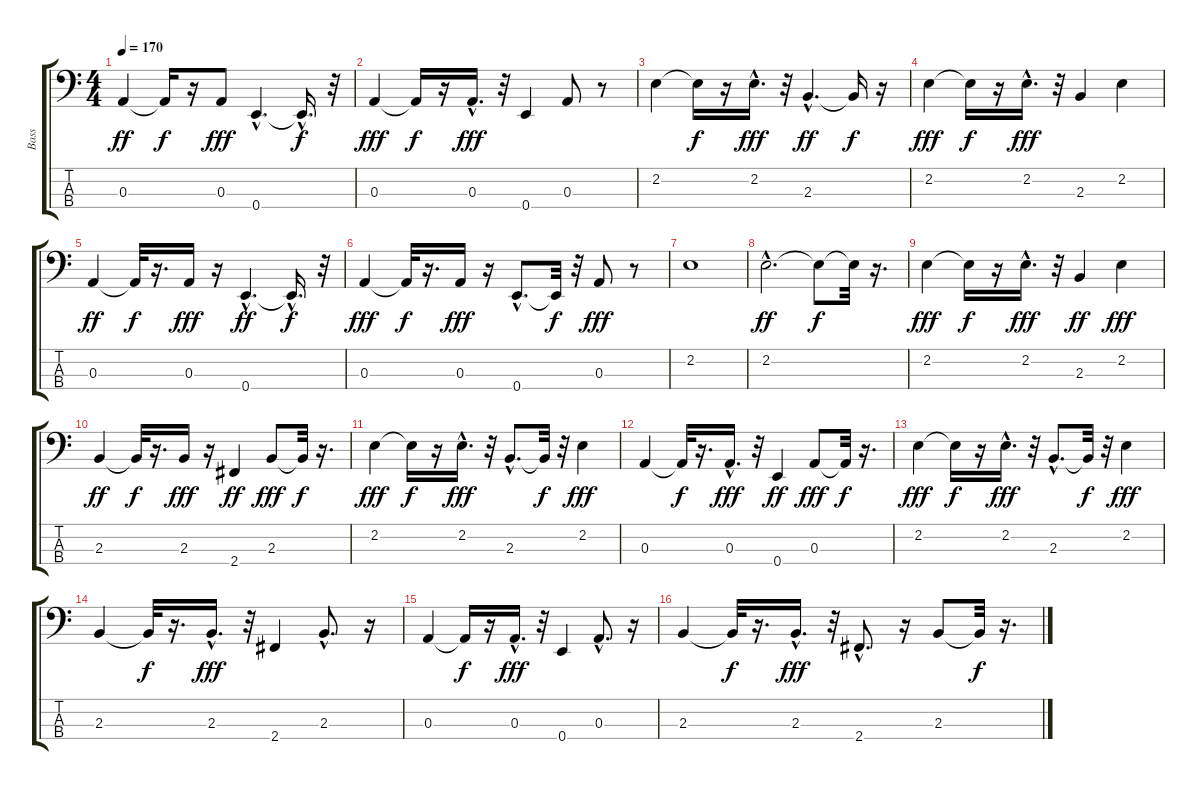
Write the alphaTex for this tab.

\track ("Bass" "Bass") {instrument electricbassfinger}
\staff {score tabs}
\tuning (G2 D2 A1 E1) {hide}
\ts (4 4)
\tempo 170
\clef f4
\ks c
0.3.4{dy ff} 0.3{t}.16{dy f} r.16 0.3.8{dy fff} 0.4{hac}.4{d} 0.4{hac t}.16{d dy f} r.32 |
0.3.4{dy fff} 0.3{t}.16{dy f} r.16 0.3{hac}.16{d dy fff} r.32 0.4.4 0.3.8 r.8 |
2.2.4 2.2{t}.16{dy f} r.16 2.2{hac}.16{d dy fff} r.32 2.3{hac}.4{d dy ff} 2.3{t}.16{dy f} r.16 |
2.2.4{dy fff} 2.2{t}.16{dy f} r.16 2.2{hac}.16{d dy fff} r.32 2.3.4 2.2.4 |
0.3.4{dy ff} 0.3{t}.32{dy f} r.16{d} 0.3.16{dy fff} r.16 0.4{hac}.4{d dy ff} 0.4{hac t}.16{d dy f} r.32 |
0.3.4{dy fff} 0.3{t}.32{dy f} r.16{d} 0.3.16{dy fff} r.16 0.4{hac}.8{d} 0.4{t}.32{dy f} r.32 0.3.8{dy fff} r.8 |
2.2.1 |
2.2{hac}.2{d dy ff} 2.2{t}.8{dy f} 2.2{t}.32 r.16{d} |
2.2.4{dy fff} 2.2{t}.16{dy f} r.16 2.2{hac}.16{d dy fff} r.32 2.3.4{dy ff} 2.2.4{dy fff} |
2.3.4{dy ff} 2.3{t}.32{dy f} r.16{d} 2.3.16{dy fff} r.16 2.4.4{dy ff} 2.3.8{dy fff} 2.3{t}.32{dy f} r.16{d} |
2.2.4{dy fff} 2.2{t}.16{dy f} r.16 2.2{hac}.16{d dy fff} r.32 2.3{hac}.8{d} 2.3{t}.32{dy f} r.32 2.2.4{dy fff} |
0.3.4 0.3{t}.32{dy f} r.16{d} 0.3{hac}.16{d dy fff} r.32 0.4.4{dy ff} 0.3.8{dy fff} 0.3{t}.32{dy f} r.16{d} |
2.2.4{dy fff} 2.2{t}.16{dy f} r.16 2.2{hac}.16{d dy fff} r.32 2.3{hac}.8{d} 2.3{t}.32{dy f} r.32 2.2.4{dy fff} |
2.3.4 2.3{t}.32{dy f} r.16{d} 2.3{hac}.16{d dy fff} r.32 2.4.4 2.3{hac}.8{d} r.16 |
0.3.4 0.3{t}.16{dy f} r.16 0.3{hac}.16{d dy fff} r.32 0.4.4 0.3{hac}.8{d} r.16 |
2.3.4 2.3{t}.32{dy f} r.16{d} 2.3{hac}.16{d dy fff} r.32 2.4{hac}.8{d} r.16 2.3.8 2.3{t}.32{dy f} r.16{d}
